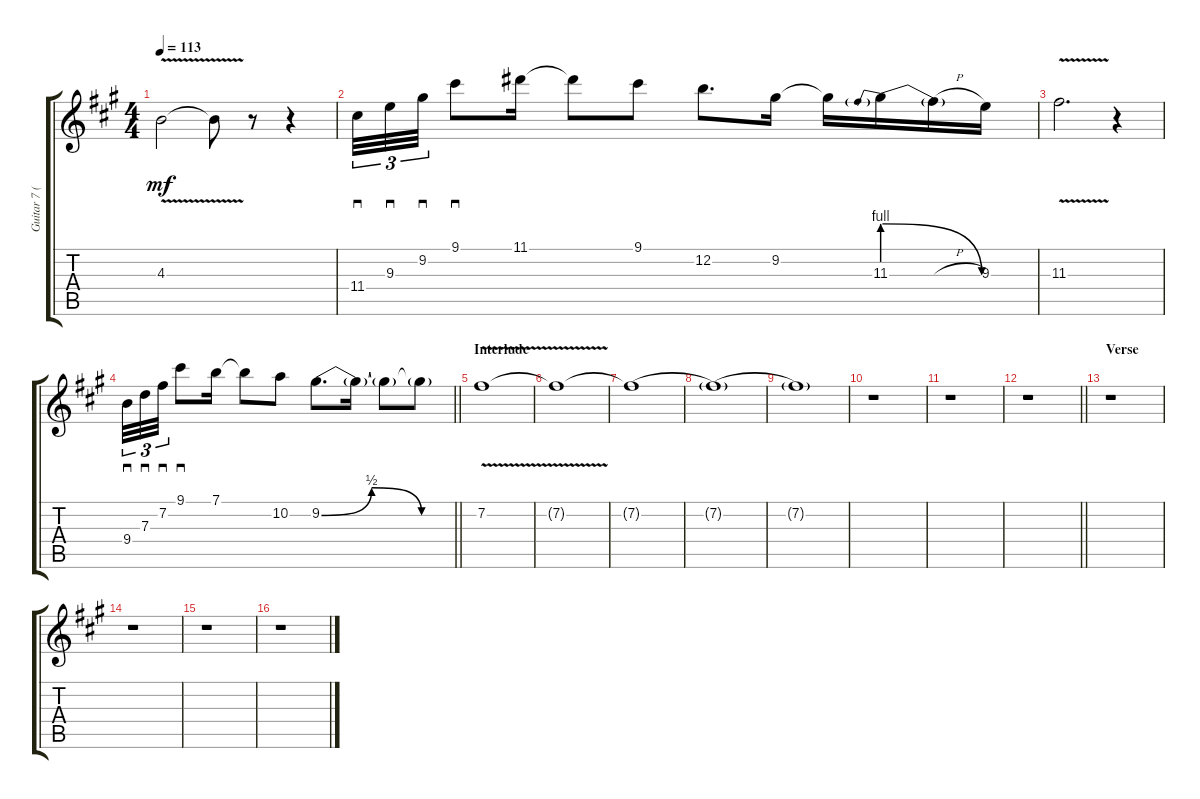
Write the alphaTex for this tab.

\track ("Guitar 7 (slight dist.)" "Guitar 7 (") {instrument distortionguitar}
\staff {score tabs}
\tuning (E4 B3 G3 D3 A2 E2) {hide}
\ts (4 4)
\tempo 113
\clef g2
\ks f#minor
4.3{v t}.2{dy mf} 4.3{t}.8 r.8 r.4 |
11.4.32{sd tu (3 2)} 9.3.32{sd tu (3 2)} 9.2.32{sd tu (3 2)} 9.1.8{sd} 11.1.16 11.1{t}.8 9.1.8 12.2.8{d} 9.2.16 9.2{t}.16 11.3{be (prebendrelease 0 4 60 0)}.16 11.3{h t}.16 9.3.16 |
11.3{v}.2{d} r.4 |
\barLineRight lightlight
9.4.32{sd tu (3 2)} 7.3.32{sd tu (3 2)} 7.2.32{sd tu (3 2)} 9.1.8{sd} 7.1.16 7.1{t}.8 10.2.8 9.2{be (bendrelease 0 0 30 2 40 2 60 0)}.8{d} 9.2{t}.16 9.2{t}.8 9.2{be (hold 0 0 60 0) t}.8 |
\section ("" "Interlude")
7.2{v}.1 |
7.2{t}.1 |
7.2{be (hold 0 0 60 0) t}.1 |
7.2{be (hold 0 0 60 0) t}.1 |
7.2{be (hold 0 0 60 0) t}.1 |
r.1 |
r.1 |
\barLineRight lightlight
r.1 |
\section ("" "Verse")
r.1 |
r.1 |
r.1 |
r.1
